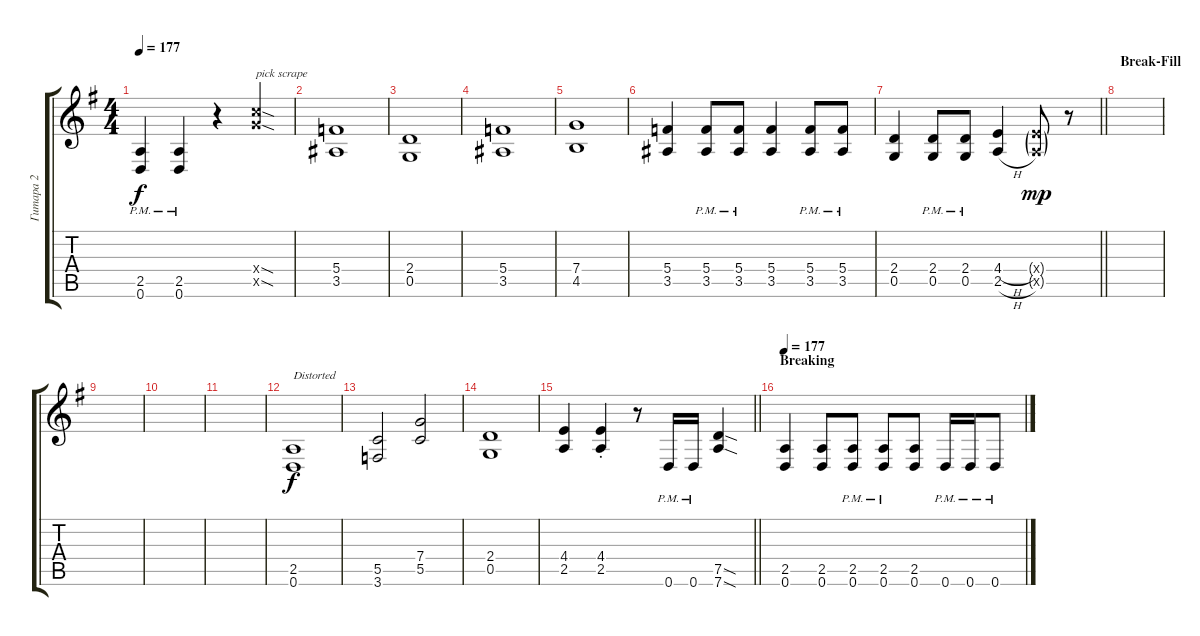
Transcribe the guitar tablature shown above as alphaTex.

\track ("Гитара 2" "Гитара 2") {instrument distortionguitar}
\staff {score tabs}
\tuning (D4 A3 F3 C3 G2 D2) {hide}
\ts (4 4)
\tempo 177
\clef g2
\ks eminor
(2.5{pm} 0.6{pm}).4{dy f} (2.5{pm} 0.6{pm}).4 r.4 (12.4{sod x} 12.5{sod x}).4{txt "pick scrape"} |
(5.4 3.5).1 |
(2.4 0.5).1 |
(5.4 3.5).1 |
(7.4 4.5).1 |
(5.4 3.5).4 (5.4{pm} 3.5{pm}).8 (5.4{pm} 3.5{pm}).8 (5.4 3.5).4 (5.4{pm} 3.5{pm}).8 (5.4{pm} 3.5{pm}).8 |
\barLineRight lightlight
(2.4 0.5).4 (2.4{pm} 0.5{pm}).8 (2.4{pm} 0.5{pm}).8 (4.4{h} 2.5{h}).4 (4.4{g x} 2.5{g x}).8{dy mp} r.8 |
\section ("" "Break-Fill")
|
|
|
|
(2.5 0.6).1{txt "Distorted" dy f volume 8 instrument distortionguitar} |
(5.5 3.6).2 (7.4 5.5).2 |
(2.4 0.5).1 |
\barLineRight lightlight
(4.4 2.5).4 (4.4{st} 2.5{st}).4 r.8 0.6{pm}.16 0.6{pm}.16 (7.5{sod} 7.6{sod}).4 |
\section ("" "Breaking")
\tempo 177
(2.5 0.6).4 (2.5 0.6).8 (2.5{pm} 0.6{pm}).8 (2.5{pm} 0.6{pm}).8 (2.5 0.6).8 0.6{pm}.16 0.6{pm}.16 0.6{pm}.8
